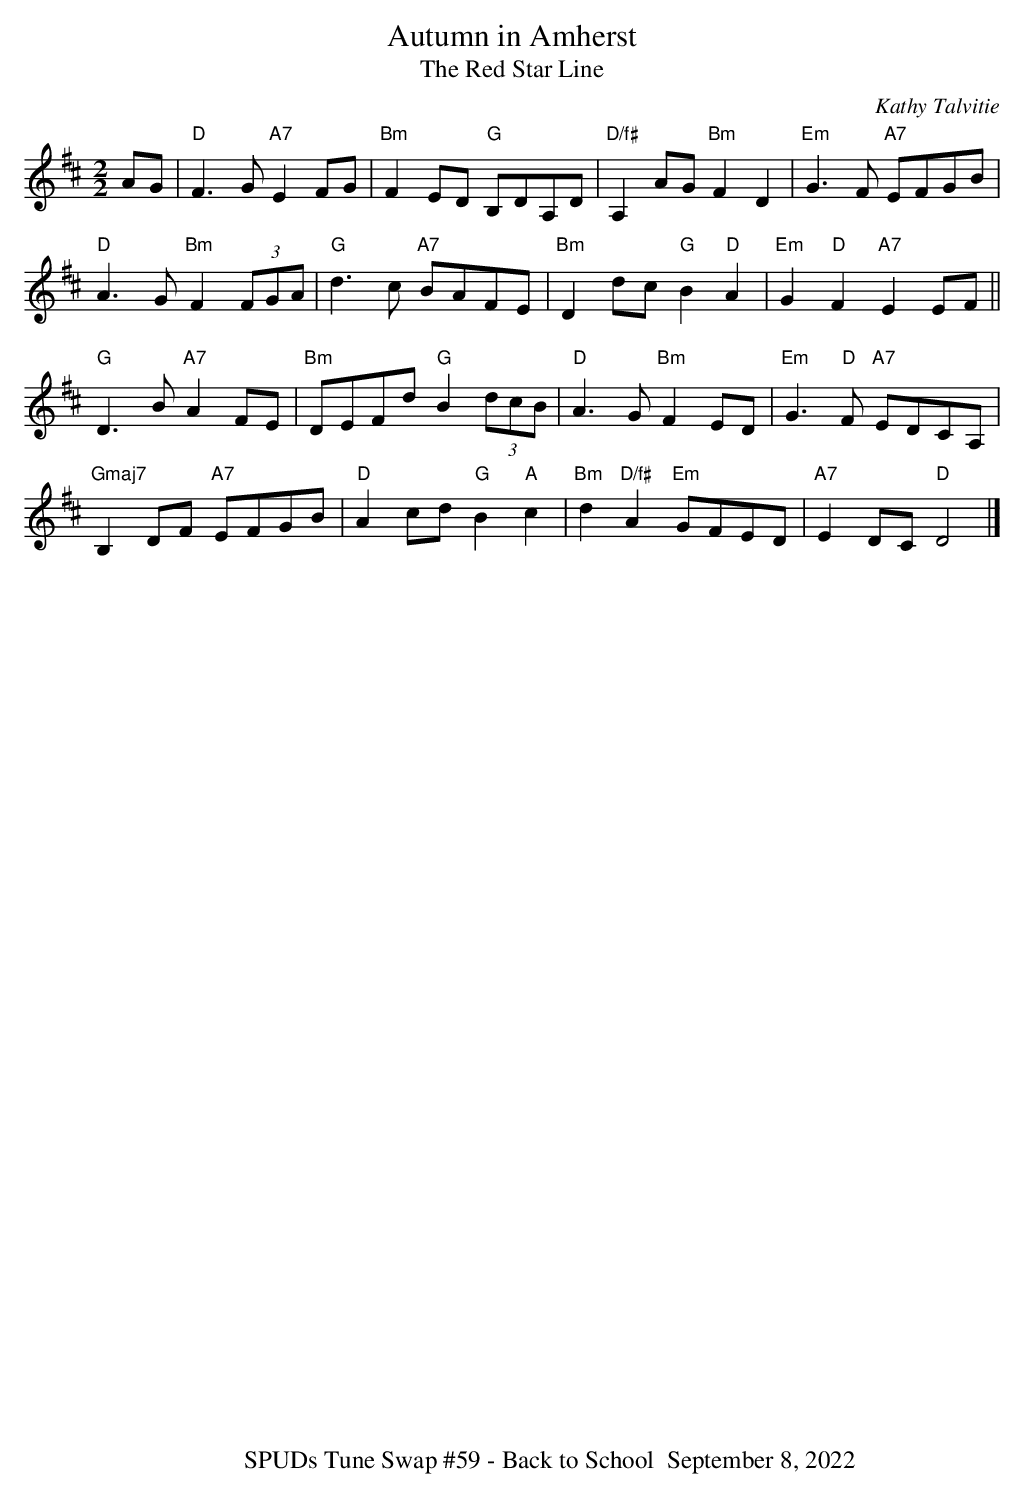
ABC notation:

X:1
T: Autumn in Amherst
T:The Red Star Line
C: Kathy Talvitie
M:2/2
L:1/8
K:D
AG|"D"F3G "A7"E2FG|"Bm"F2ED "G"B,DA,D|"D/f#"A,2AG"Bm"F2D2|"Em"G3F "A7"EFGB|
"D"A3G"Bm"F2(3FGA|"G"d3c "A7"BAFE|"Bm"D2dc "G"B2"D"A2|"Em"G2"D"F2"A7"E2EF||
"G"D3B"A7"A2FE|"Bm"DEFd"G"B2(3dcB|"D"A3G"Bm"F2ED|"Em"G3"D"F "A7"EDCA,|
"Gmaj7"B,2DF "A7"EFGB|"D"A2cd"G"B2"A"c2|"Bm"d2"D/f#"A2"Em"GFED|"A7"E2DC"D"D4|]
